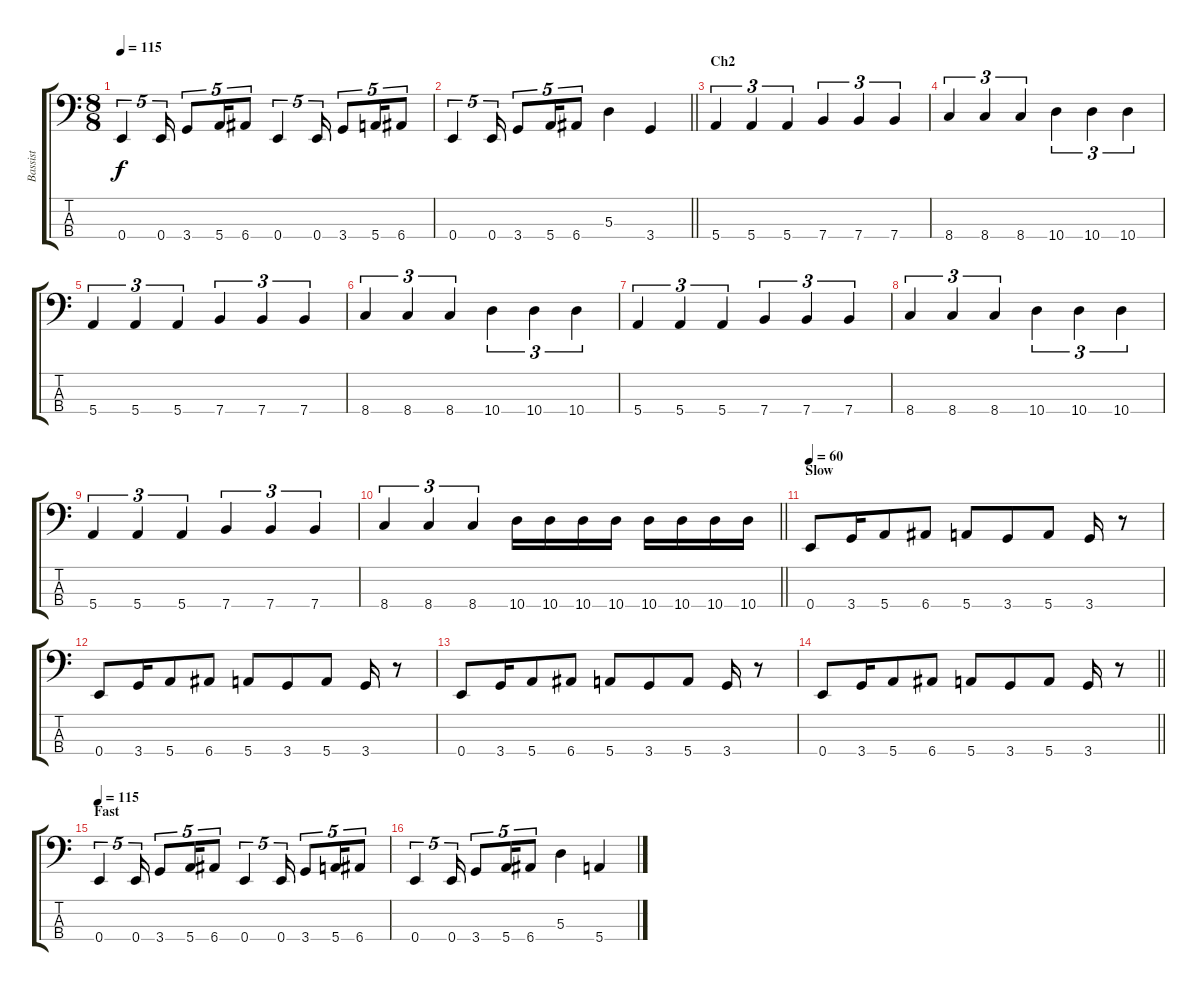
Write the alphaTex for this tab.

\track ("Bassist" "Bassist") {instrument electricbasspick}
\staff {score tabs}
\tuning (G2 D2 A1 E1) {hide}
\ts (8 8)
\tempo 115
\clef f4
\ks c
0.4.4{tu (5 4) dy f} 0.4.16{tu (5 4)} 3.4.8{tu (5 4)} 5.4.16{tu (5 4)} 6.4.8{tu (5 4)} 0.4.4{tu (5 4)} 0.4.16{tu (5 4)} 3.4.8{tu (5 4)} 5.4.16{tu (5 4)} 6.4.8{tu (5 4)} |
\barLineRight lightlight
0.4.4{tu (5 4)} 0.4.16{tu (5 4)} 3.4.8{tu (5 4)} 5.4.16{tu (5 4)} 6.4.8{tu (5 4)} 5.3.4 3.4.4 |
\section ("" "Ch2")
5.4.4{tu (3 2)} 5.4.4{tu (3 2)} 5.4.4{tu (3 2)} 7.4.4{tu (3 2)} 7.4.4{tu (3 2)} 7.4.4{tu (3 2)} |
8.4.4{tu (3 2)} 8.4.4{tu (3 2)} 8.4.4{tu (3 2)} 10.4.4{tu (3 2)} 10.4.4{tu (3 2)} 10.4.4{tu (3 2)} |
5.4.4{tu (3 2)} 5.4.4{tu (3 2)} 5.4.4{tu (3 2)} 7.4.4{tu (3 2)} 7.4.4{tu (3 2)} 7.4.4{tu (3 2)} |
8.4.4{tu (3 2)} 8.4.4{tu (3 2)} 8.4.4{tu (3 2)} 10.4.4{tu (3 2)} 10.4.4{tu (3 2)} 10.4.4{tu (3 2)} |
5.4.4{tu (3 2)} 5.4.4{tu (3 2)} 5.4.4{tu (3 2)} 7.4.4{tu (3 2)} 7.4.4{tu (3 2)} 7.4.4{tu (3 2)} |
8.4.4{tu (3 2)} 8.4.4{tu (3 2)} 8.4.4{tu (3 2)} 10.4.4{tu (3 2)} 10.4.4{tu (3 2)} 10.4.4{tu (3 2)} |
5.4.4{tu (3 2)} 5.4.4{tu (3 2)} 5.4.4{tu (3 2)} 7.4.4{tu (3 2)} 7.4.4{tu (3 2)} 7.4.4{tu (3 2)} |
\barLineRight lightlight
8.4.4{tu (3 2)} 8.4.4{tu (3 2)} 8.4.4{tu (3 2)} 10.4.16 10.4.16 10.4.16 10.4.16 10.4.16 10.4.16 10.4.16 10.4.16 |
\section ("" "Slow")
\tempo 60
0.4.8 3.4.16 5.4.8 6.4.8 5.4.8 3.4.8 5.4.8 3.4.16 r.8 |
0.4.8 3.4.16 5.4.8 6.4.8 5.4.8 3.4.8 5.4.8 3.4.16 r.8 |
0.4.8 3.4.16 5.4.8 6.4.8 5.4.8 3.4.8 5.4.8 3.4.16 r.8 |
\barLineRight lightlight
0.4.8 3.4.16 5.4.8 6.4.8 5.4.8 3.4.8 5.4.8 3.4.16 r.8 |
\section ("" "Fast")
\tempo 115
0.4.4{tu (5 4)} 0.4.16{tu (5 4)} 3.4.8{tu (5 4)} 5.4.16{tu (5 4)} 6.4.8{tu (5 4)} 0.4.4{tu (5 4)} 0.4.16{tu (5 4)} 3.4.8{tu (5 4)} 5.4.16{tu (5 4)} 6.4.8{tu (5 4)} |
0.4.4{tu (5 4)} 0.4.16{tu (5 4)} 3.4.8{tu (5 4)} 5.4.16{tu (5 4)} 6.4.8{tu (5 4)} 5.3.4 5.4.4
